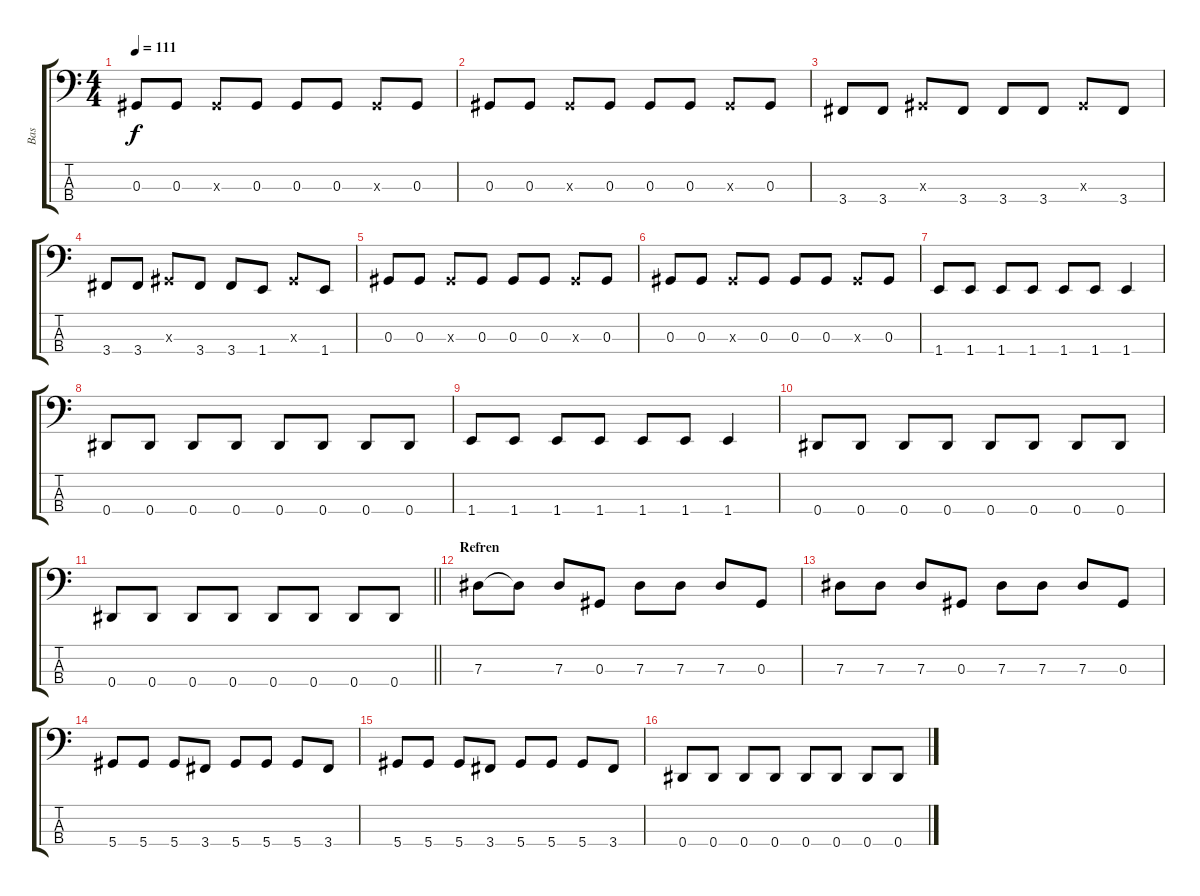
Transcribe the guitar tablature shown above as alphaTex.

\track ("Bas" "Bas") {instrument electricbassfinger}
\staff {score tabs}
\tuning (Gb2 Db2 Ab1 Eb1) {hide}
\ts (4 4)
\tempo 111
\clef f4
\ks c
0.3.8{dy f} 0.3.8 0.3{x}.8 0.3.8 0.3.8 0.3.8 0.3{x}.8 0.3.8 |
0.3.8 0.3.8 0.3{x}.8 0.3.8 0.3.8 0.3.8 0.3{x}.8 0.3.8 |
3.4.8 3.4.8 0.3{x}.8 3.4.8 3.4.8 3.4.8 0.3{x}.8 3.4.8 |
3.4.8 3.4.8 0.3{x}.8 3.4.8 3.4.8 1.4.8 0.3{x}.8 1.4.8 |
0.3.8 0.3.8 0.3{x}.8 0.3.8 0.3.8 0.3.8 0.3{x}.8 0.3.8 |
0.3.8 0.3.8 0.3{x}.8 0.3.8 0.3.8 0.3.8 0.3{x}.8 0.3.8 |
1.4.8 1.4.8 1.4.8 1.4.8 1.4.8 1.4.8 1.4.4 |
0.4.8 0.4.8 0.4.8 0.4.8 0.4.8 0.4.8 0.4.8 0.4.8 |
1.4.8 1.4.8 1.4.8 1.4.8 1.4.8 1.4.8 1.4.4 |
0.4.8 0.4.8 0.4.8 0.4.8 0.4.8 0.4.8 0.4.8 0.4.8 |
\barLineRight lightlight
0.4.8 0.4.8 0.4.8 0.4.8 0.4.8 0.4.8 0.4.8 0.4.8 |
\section ("" "Refren")
7.3.8 7.3{t}.8 7.3.8 0.3.8 7.3.8 7.3.8 7.3.8 0.3.8 |
7.3.8 7.3.8 7.3.8 0.3.8 7.3.8 7.3.8 7.3.8 0.3.8 |
5.4.8 5.4.8 5.4.8 3.4.8 5.4.8 5.4.8 5.4.8 3.4.8 |
5.4.8 5.4.8 5.4.8 3.4.8 5.4.8 5.4.8 5.4.8 3.4.8 |
0.4.8 0.4.8 0.4.8 0.4.8 0.4.8 0.4.8 0.4.8 0.4.8
